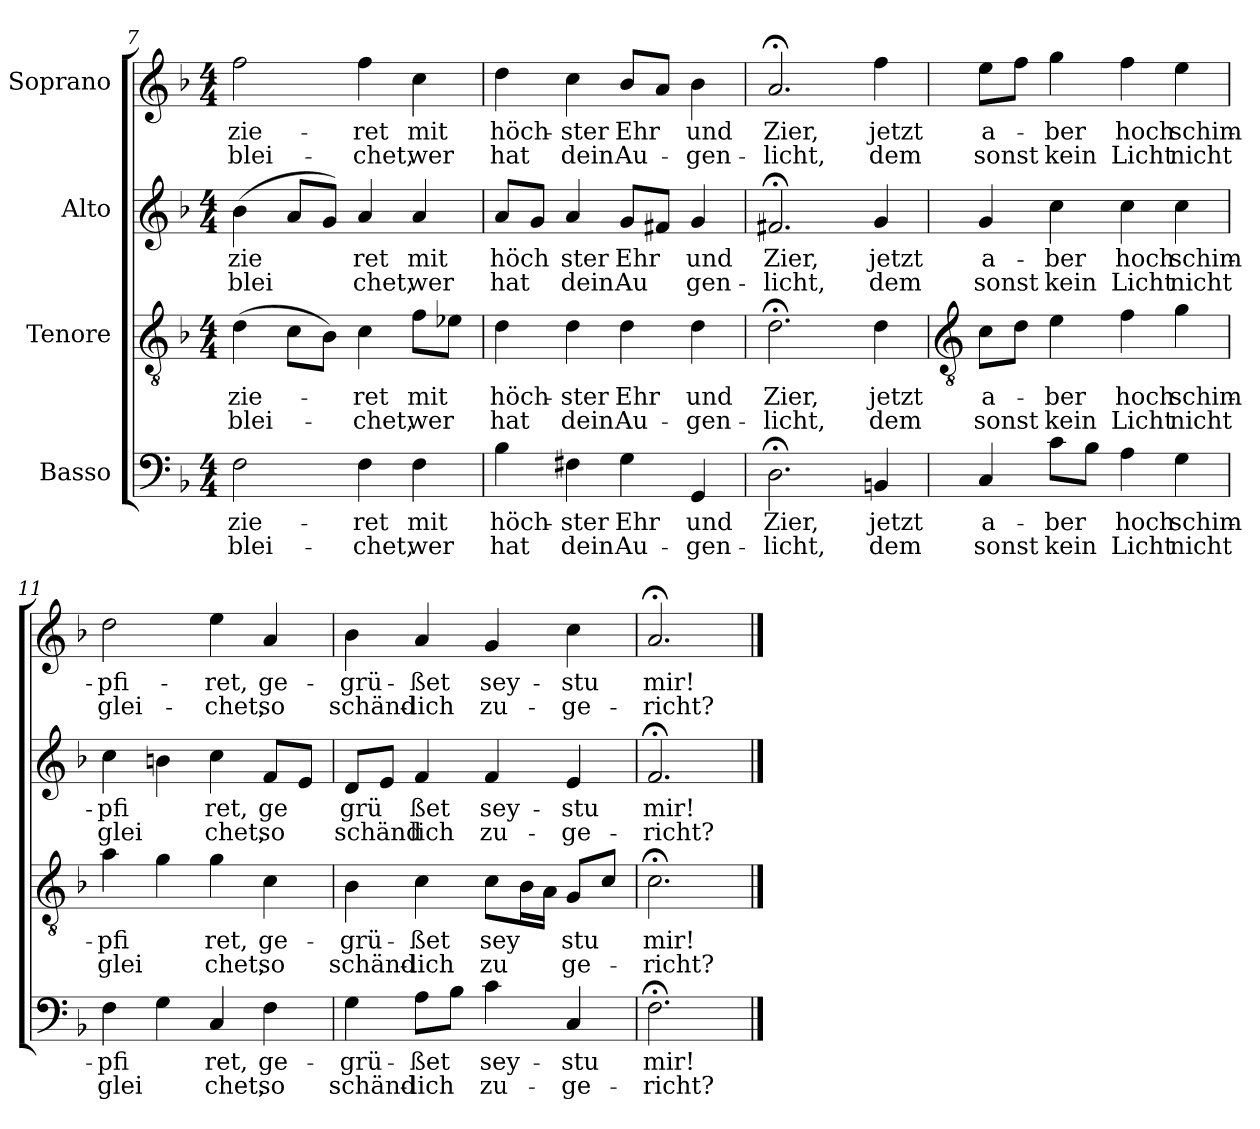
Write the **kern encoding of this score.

**kern	**text	**text	**kern	**text	**text	**kern	**text	**text	**kern	**text	**text
*part4	*part4	*part4	*part3	*part3	*part3	*part2	*part2	*part2	*part1	*part1	*part1
*staff4	*staff4	*staff4	*staff3	*staff3	*staff3	*staff2	*staff2	*staff2	*staff1	*staff1	*staff1
*I"Basso	*	*	*I"Tenore	*	*	*I"Alto	*	*	*I"Soprano	*	*
*clefF4	*	*	*clefGv2	*	*	*clefG2	*	*	*clefG2	*	*
*k[b-]	*	*	*k[b-]	*	*	*k[b-]	*	*	*k[b-]	*	*
*F:	*	*	*F:	*	*	*F:	*	*	*F:	*	*
*M4/4	*	*	*M4/4	*	*	*M4/4	*	*	*M4/4	*	*
=7	=7	=7	=7	=7	=7	=7	=7	=7	=7	=7	=7
!	!LO:LY:b	!LO:LY:b	!	!LO:LY:b	!LO:LY:b	!	!LO:LY:b	!LO:LY:b	!	!LO:LY:b	!LO:LY:b
2F	-zie-	-blei-	(>4d	zie-	-blei-	(<4b-	-zie-	-blei-	2ff	-zie-	-blei-
.	.	.	8cL	.	.	8aL	.	.	.	.	.
!	!	!	!	!	!	!	!LO:LY:b	!LO:LY:b	!	!	!
.	.	.	8B-J)	.	.	8gJ)	--	-	.	.	.
!	!LO:LY:b	!LO:LY:b	!	!LO:LY:b	!LO:LY:b	!	!LO:LY:b	!LO:LY:b	!	!LO:LY:b	!LO:LY:b
4F	-ret	chet,	4c	-ret	chet,	4a	ret	chet,	4ff	-ret	chet,
!	!LO:LY:b	!LO:LY:b	!	!LO:LY:b	!LO:LY:b	!	!LO:LY:b	!LO:LY:b	!	!LO:LY:b	!LO:LY:b
4F	mit	wer	8fL	mit	wer	4a	mit	wer	4cc	mit	wer
.	.	.	8e-XJ	.	.	.	.	.	.	.	.
=8	=8	=8	=8	=8	=8	=8	=8	=8	=8	=8	=8
!	!LO:LY:b	!LO:LY:b	!	!LO:LY:b	!LO:LY:b	!	!LO:LY:b	!LO:LY:b	!	!LO:LY:b	!LO:LY:b
4B-	höch-	-hat	4d	höch-	-hat	8aL	höch	hat	4dd	höch-	-hat
.	.	.	.	.	.	8gJ	.	.	.	.	.
!	!LO:LY:b	!LO:LY:b	!	!LO:LY:b	!LO:LY:b	!	!LO:LY:b	!LO:LY:b	!	!LO:LY:b	!LO:LY:b
4F#X	ster	dein	4d	ster	dein	4a	ster	dein	4cc	ster	dein
!	!LO:LY:b	!LO:LY:b	!	!LO:LY:b	!LO:LY:b	!	!LO:LY:b	!LO:LY:b	!	!LO:LY:b	!LO:LY:b
4G	Ehr	Au-	4d	Ehr	Au-	8gL	Ehr	Au	8b-L	Ehr	Au-
.	.	.	.	.	.	8f#XJ	.	.	8aJ	.	.
!	!LO:LY:b	!LO:LY:b	!	!LO:LY:b	!LO:LY:b	!	!LO:LY:b	!LO:LY:b	!	!LO:LY:b	!LO:LY:b
4GG	-und	gen-	4d	-und	gen-	4g	und	gen-	4b-	-und	gen-
=9	=9	=9	=9	=9	=9	=9	=9	=9	=9	=9	=9
!	!LO:LY:b	!LO:LY:b	!	!LO:LY:b	!LO:LY:b	!	!LO:LY:b	!LO:LY:b	!	!LO:LY:b	!LO:LY:b
2.D;<	-Zier,	licht,	2.d;<	-Zier,	licht,	2.f#X;<	-Zier,	licht,	2.a;<	-Zier,	licht,
!	!LO:LY:b	!LO:LY:b	!	!LO:LY:b	!LO:LY:b	!	!LO:LY:b	!LO:LY:b	!	!LO:LY:b	!LO:LY:b
4BBn	jetzt	dem	4d	jetzt	dem	4g	jetzt	dem	4ff	jetzt	dem
!!LO:LB:g=z
=10	=10	=10	=10	=10	=10	=10	=10	=10	=10	=10	=10
*	*	*	*clefGv2	*	*	*	*	*	*	*	*
!	!LO:LY:b	!LO:LY:b	!	!LO:LY:b	!LO:LY:b	!	!LO:LY:b	!LO:LY:b	!	!LO:LY:b	!LO:LY:b
4C	a-	-sonst	8cL	a-	-sonst	4g	a-	-sonst	8eeL	a-	-sonst
.	.	.	8dJ	.	.	.	.	.	8ffJ	.	.
!	!LO:LY:b	!LO:LY:b	!	!LO:LY:b	!LO:LY:b	!	!LO:LY:b	!LO:LY:b	!	!LO:LY:b	!LO:LY:b
8cL	ber	kein	4e	ber	kein	4cc	ber	kein	4gg	ber	kein
8B-J	.	.	.	.	.	.	.	.	.	.	.
!	!LO:LY:b	!LO:LY:b	!	!LO:LY:b	!LO:LY:b	!	!LO:LY:b	!LO:LY:b	!	!LO:LY:b	!LO:LY:b
4A	hoch	Licht	4f	hoch	Licht	4cc	hoch	Licht	4ff	hoch	Licht
!	!LO:LY:b	!LO:LY:b	!	!LO:LY:b	!LO:LY:b	!	!LO:LY:b	!LO:LY:b	!	!LO:LY:b	!LO:LY:b
4G	schim-	-nicht	4g	schim-	-nicht	4cc	schim-	-nicht	4ee	schim-	-nicht
=11	=11	=11	=11	=11	=11	=11	=11	=11	=11	=11	=11
!	!LO:LY:b	!LO:LY:b	!	!LO:LY:b	!LO:LY:b	!	!LO:LY:b	!LO:LY:b	!	!LO:LY:b	!LO:LY:b
4F	pfi	glei	4a	pfi	glei	4cc	pfi	glei	2dd	pfi-	-glei-
!	!LO:LY:b	!LO:LY:b	!	!	!	!	!	!	!	!	!
4G	-	-	4g	.	.	4bn	.	.	.	.	.
!	!LO:LY:b	!LO:LY:b	!	!LO:LY:b	!LO:LY:b	!	!LO:LY:b	!LO:LY:b	!	!LO:LY:b	!LO:LY:b
4C	ret,	chet,	4g	ret,	chet,	4cc	ret,	chet,	4ee	-ret,	chet,
!	!LO:LY:b	!LO:LY:b	!	!LO:LY:b	!LO:LY:b	!	!LO:LY:b	!LO:LY:b	!	!LO:LY:b	!LO:LY:b
4F	ge-	-so	4c	ge-	-so	8fL	ge	so	4a	ge-	-so
.	.	.	.	.	.	8eJ	.	.	.	.	.
=12	=12	=12	=12	=12	=12	=12	=12	=12	=12	=12	=12
!	!LO:LY:b	!LO:LY:b	!	!LO:LY:b	!LO:LY:b	!	!LO:LY:b	!LO:LY:b	!	!LO:LY:b	!LO:LY:b
4G	grü-	-schänd-	4B-	grü-	-schänd-	8dL	grü	schänd	4b-	grü-	-schänd-
.	.	.	.	.	.	8eJ	.	.	.	.	.
!	!LO:LY:b	!LO:LY:b	!	!LO:LY:b	!LO:LY:b	!	!LO:LY:b	!LO:LY:b	!	!LO:LY:b	!LO:LY:b
8AL	-ßet	lich	4c	-ßet	lich	4f	ßet	lich	4a	-ßet	lich
8B-J	.	.	.	.	.	.	.	.	.	.	.
!	!LO:LY:b	!LO:LY:b	!	!LO:LY:b	!LO:LY:b	!	!LO:LY:b	!LO:LY:b	!	!LO:LY:b	!LO:LY:b
4c	sey-	-zu-	8cL	sey	zu	4f	sey-	-zu-	4g	sey-	-zu-
.	.	.	16B-L	.	.	.	.	.	.	.	.
.	.	.	16AJJ	.	.	.	.	.	.	.	.
!	!LO:LY:b	!LO:LY:b	!	!LO:LY:b	!LO:LY:b	!	!LO:LY:b	!LO:LY:b	!	!LO:LY:b	!LO:LY:b
4C	-stu	ge-	8GL	stu	ge-	4e	-stu	ge-	4cc	-stu	ge-
.	.	.	8cJ	.	.	.	.	.	.	.	.
=13	=13	=13	=13	=13	=13	=13	=13	=13	=13	=13	=13
!	!LO:LY:b	!LO:LY:b	!	!LO:LY:b	!LO:LY:b	!	!LO:LY:b	!LO:LY:b	!	!LO:LY:b	!LO:LY:b
2.F;<	-mir!	richt?	2.c;<	-mir!	richt?	2.f;<	-mir!	richt?	2.a;<	-mir!	richt?
==	==	==	==	==	==	==	==	==	==	==	==
*-	*-	*-	*-	*-	*-	*-	*-	*-	*-	*-	*-
